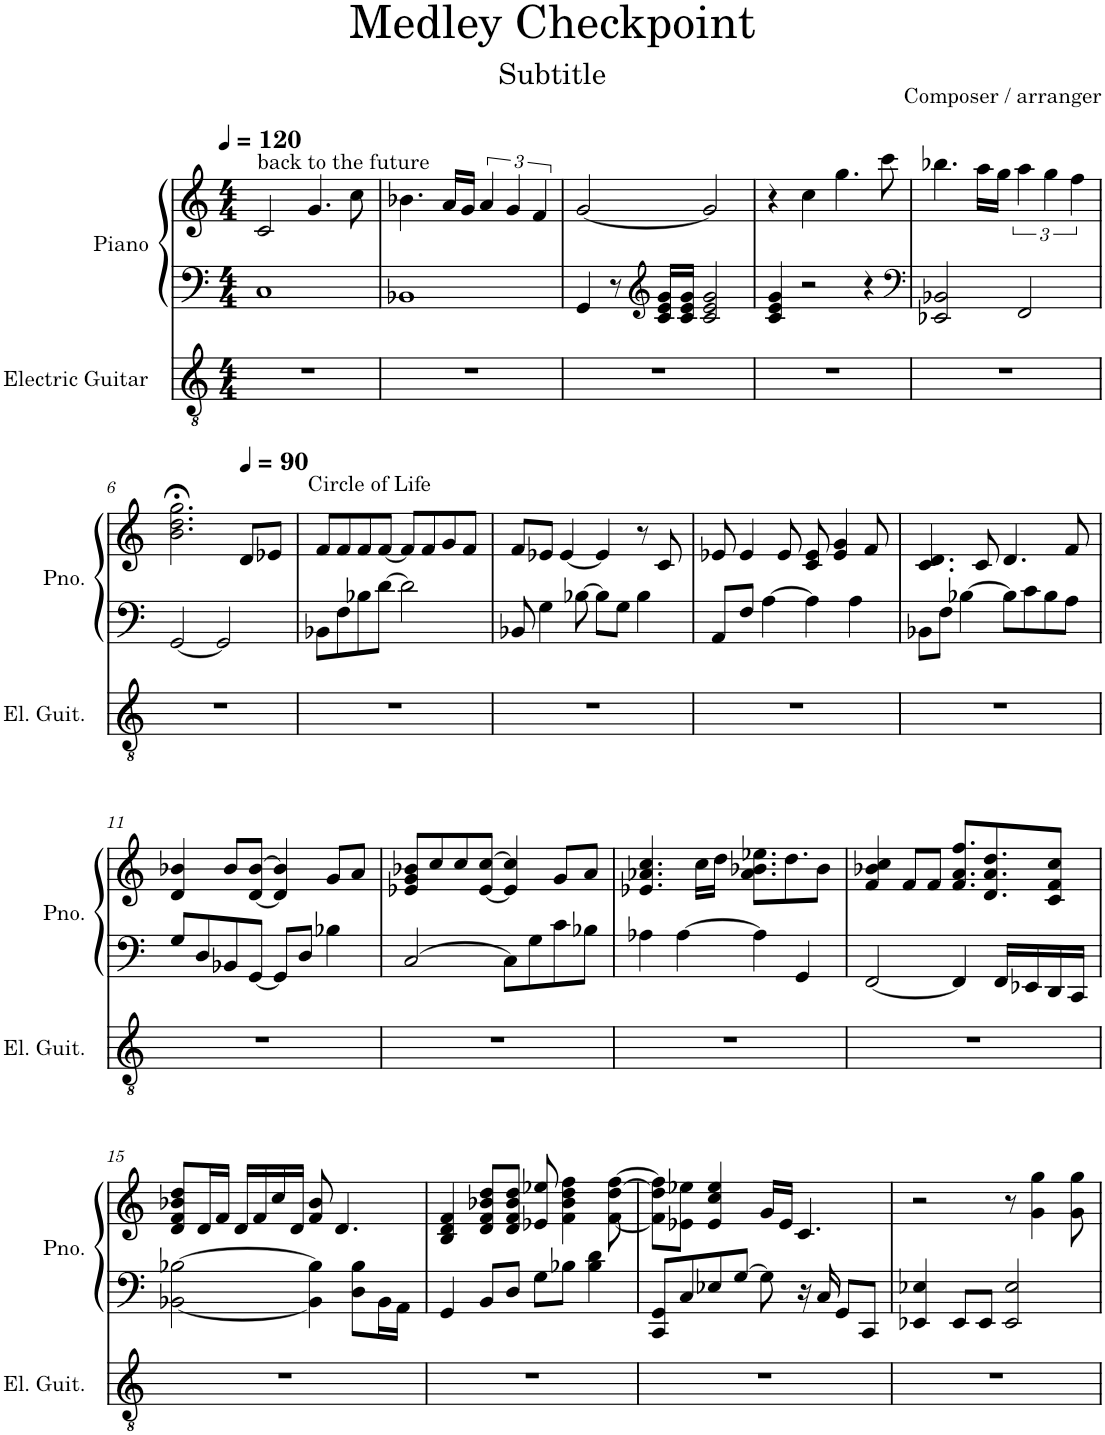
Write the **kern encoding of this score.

**kern	**kern	**kern
*part2	*part1	*part1
*staff3	*staff2	*staff1
*I"Electric Guitar	*I"Piano	*
*I'El. Guit.	*I'Pno.	*
*clefGv2	*clefF4	*clefG2
*k[]	*k[]	*k[]
*M4/4	*M4/4	*M4/4
*MM120	*MM120	*MM120
=1	=1	=1
!	!	!LO:TX:a:t=back to the future
1r	1C	2c/
.	.	4.g/
.	.	8cc\
=2	=2	=2
1r	1BB-X	4.b-X\
.	.	16a/LL
.	.	16g/JJ
.	.	6a/
.	.	6g/
.	.	6f/
=3	=3	=3
1r	4GG/	[2g/
.	8r	.
*	*clefG2	*
.	16c/ 16e/ 16g/LL	.
.	16c/ 16e/ 16g/JJ	.
.	2c/ 2e/ 2g/	2g/]
=4	=4	=4
1r	4c/ 4e/ 4g/	4r
.	2r	4cc\
.	.	4.gg\
.	4r	.
.	.	8ccc\
=5	=5	=5
*	*clefF4	*
1r	2EE-X/ 2BB-X/	4.bb-X\
.	.	16aa\LL
.	.	16gg\JJ
.	2FF/	6aa\
.	.	6gg\
.	.	6ff\
!!LO:LB:g=z
=6	=6	=6
1r	[2GG/	2.b\;< 2.dd\;< 2.gg\;<
.	2GG/]	.
*	*	*MM90
.	.	8d/L
.	.	8e-X/J
=7	=7	=7
!	!	!LO:TX:a:t=Circle of Life
1r	8BB-X\L	8f/L
.	8F\	8f/
.	8B-X\	8f/
.	[8d\J	[8f/J
.	2d\]	8f/L]
.	.	8f/
.	.	8g/
.	.	8f/J
=8	=8	=8
1r	8BB-X/	8f/L
.	4G\	8e-X/J
.	.	[4e-/
.	[8B-X\	.
.	8B-\L]	4e-/]
.	8G\J	.
.	4B-\	8r
.	.	8c/
=9	=9	=9
1r	8AA/L	8e-X/
.	8F/J	4e-/
.	[4A\	.
.	.	8e-/
.	4A\]	8c/ 8e-/
.	.	4e-/ 4g/
.	4A\	.
.	.	8f/
=10	=10	=10
1r	8BB-X\L	4.c/ 4.d/
.	8F\J	.
.	[4B-X\	.
.	.	8c/
.	8B-\L]	4.d/
.	8c\	.
.	8B-\	.
.	8A\J	8f/
!!LO:LB:g=z
=11	=11	=11
1r	8G/L	4d/ 4b-X/
.	8D/	.
.	8BB-X/	8b-/L
.	[8GG/J	[8d/ [8b-/J
.	8GG/L]	4d/] 4b-/]
.	8D/J	.
.	4B-X\	8g/L
.	.	8a/J
=12	=12	=12
1r	[2C/	8e-X/ 8g/ 8b-X/L
.	.	8cc/
.	.	8cc/
.	.	[8e-/ [8cc/J
.	8C\L]	4e-/] 4cc/]
.	8G\	.
.	8c\	8g/L
.	8B-X\J	8a/J
=13	=13	=13
1r	4A-X\	4.e-X/ 4.a-X/ 4.cc/
.	[4A-\	.
.	.	16cc\LL
.	.	16dd\JJ
.	4A-\]	8.a-\ 8.b-X\ 8.ee-X\L
.	.	8.dd\
.	4GG/	.
.	.	8b-\J
=14	=14	=14
1r	[2FF/	4f/ 4b-X/ 4cc/
.	.	8f/L
.	.	8f/J
.	4FF/]	8.f/ 8.a/ 8.ff/L
.	.	8.d/ 8.a/ 8.dd/
.	16FF/LL	.
.	16EE-X/	.
.	16DD/	8c/ 8f/ 8cc/J
.	16CC/JJ	.
!!LO:LB:g=z
=15	=15	=15
1r	[2BB-X\ [2B-X\	8d/ 8f/ 8b-X/ 8dd/L
.	.	16d/L
.	.	16f/JJ
.	.	16d/LL
.	.	16f/
.	.	16cc/
.	.	16d/JJ
.	4BB-\] 4B-\]	8f/ 8b-/
.	.	4.d/
.	8D\ 8B-\L	.
.	16BB-\L	.
.	16AA\JJ	.
=16	=16	=16
1r	4GG/	4B/ 4d/ 4f/
.	8BB/L	8d/ 8f/ 8b-X/ 8dd/L
.	8D/J	8d/ 8f/ 8b-/ 8dd/J
.	8G\L	8e-X/ 8ee-X/
.	8B-X\J	4f\ 4b-\ 4dd\ 4ff\
.	4B-\ 4d\	.
.	.	[8f\ [8dd\ [8ff\
=17	=17	=17
1r	8CC/ 8GG/L	8f\] 8dd\] 8ff\]L
.	8C/	8e-X\ 8ee-X\J
.	8E-X/	4e-/ 4cc/ 4ee-/
.	[8G/J	.
.	8G\]	16g/LL
.	.	16e-/JJ
.	16r	4.c/
.	16C/	.
.	8GG/L	.
.	8CC/J	.
=18	=18	=18
1r	4EE-X/ 4E-X/	2r
.	8EE-/L	.
.	8EE-/J	.
.	2EE-/ 2E-/	8r
.	.	4g\ 4gg\
.	.	8g\ 8gg\
=	=	=
*-	*-	*-
